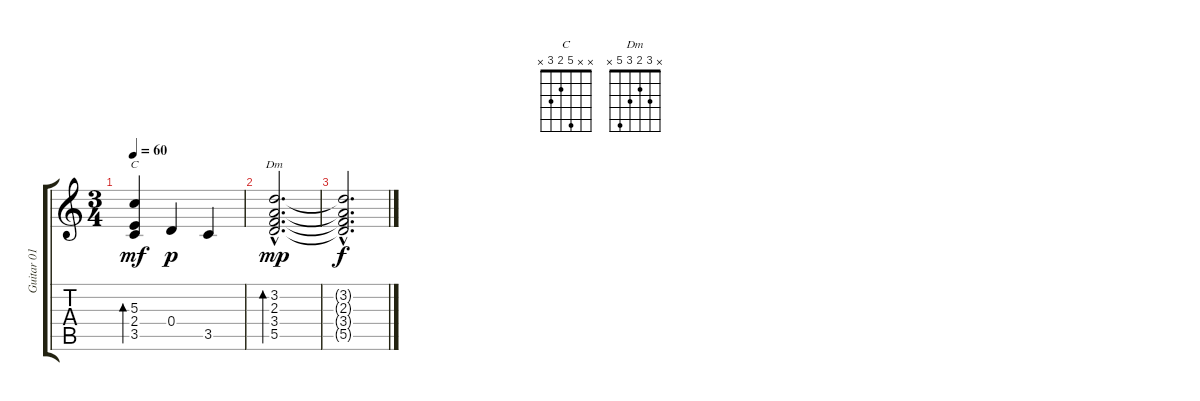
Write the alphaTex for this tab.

\track ("Guitar 01 - Rhythm Dub" "Guitar 01 ") {instrument acousticguitarsteel}
\staff {score tabs}
\tuning (E4 B3 G3 D3 A2 E2) {hide}
\chord ("C" x x 5 2 3 x)
\chord ("Dm" x 3 2 3 5 x)
\ts (3 4)
\tempo 60
\clef g2
\ks c
(5.3 2.4 3.5).4{bd 240 ch "C" dy mf} 0.4.4{dy p} 3.5.4 |
(3.2{hac} 2.3{hac} 3.4{hac} 5.5{hac}).2{d bd 480 ch "Dm" dy mp} |
(3.2{hac t} 2.3{hac t} 3.4{hac t} 5.5{hac t}).2{d dy f}
